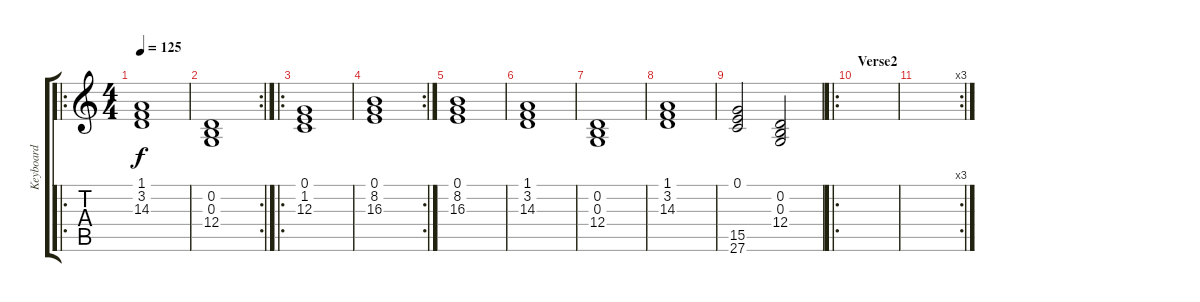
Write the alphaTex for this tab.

\track ("Keyboard" "Keyboard") {instrument tremolostrings}
\staff {score tabs}
\tuning (E4 B3 G3 D3 A2 E2) {hide}
\ro
\ts (4 4)
\tempo 125
\clef g2
\ks c
(1.1 3.2 14.3).1{dy f} |
\rc 2
(0.2 0.3 12.4).1 |
\ro
(0.1 1.2 12.3).1 |
\rc 2
(0.1 8.2 16.3).1 |
(0.1 8.2 16.3).1 |
(1.1 3.2 14.3).1 |
(0.2 0.3 12.4).1 |
(1.1 3.2 14.3).1 |
(0.1 15.5 27.6).2 (0.2 0.3 12.4).2 |
\ro
\section ("" "Verse2")
|
\rc 3
